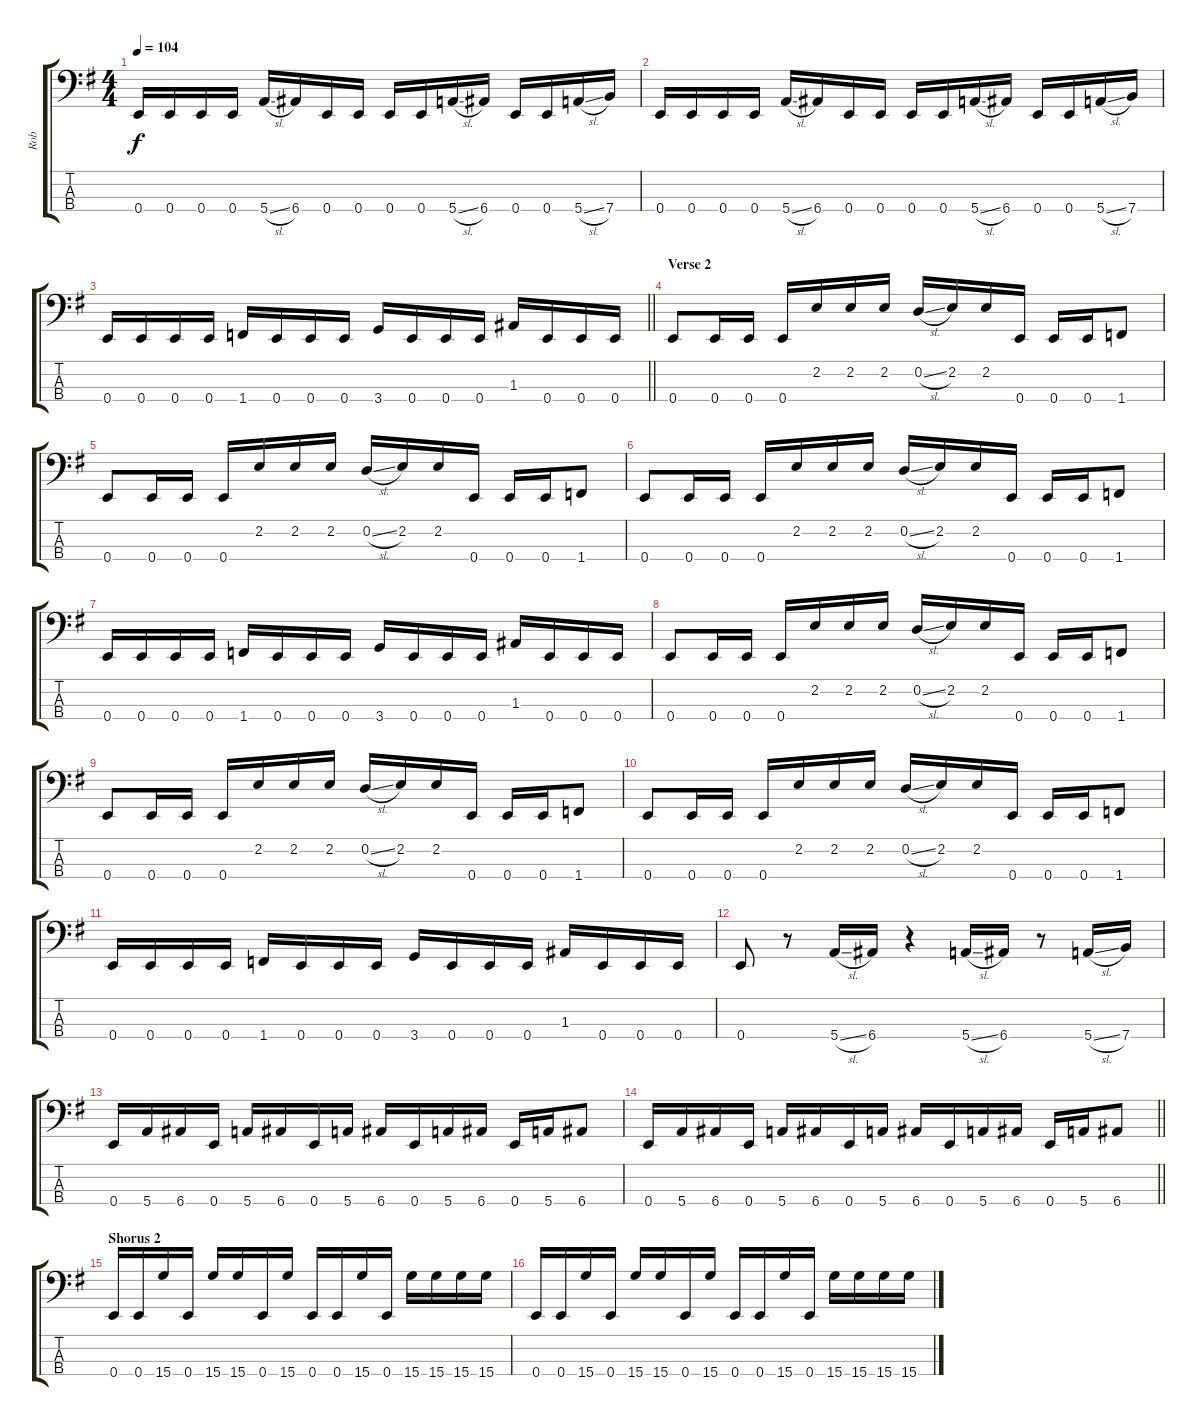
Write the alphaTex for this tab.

\track ("Rob" "Rob") {instrument electricbassfinger}
\staff {score tabs}
\tuning (G2 D2 A1 E1) {hide}
\ts (4 4)
\tempo 104
\clef f4
\ks eminor
0.4.16{dy f} 0.4.16 0.4.16 0.4.16 5.4{sl}.16 6.4.16 0.4.16 0.4.16 0.4.16 0.4.16 5.4{sl}.16 6.4.16 0.4.16 0.4.16 5.4{sl}.16 7.4.16 |
0.4.16 0.4.16 0.4.16 0.4.16 5.4{sl}.16 6.4.16 0.4.16 0.4.16 0.4.16 0.4.16 5.4{sl}.16 6.4.16 0.4.16 0.4.16 5.4{sl}.16 7.4.16 |
\barLineRight lightlight
0.4.16 0.4.16 0.4.16 0.4.16 1.4.16 0.4.16 0.4.16 0.4.16 3.4.16 0.4.16 0.4.16 0.4.16 1.3.16 0.4.16 0.4.16 0.4.16 |
\section ("" "Verse 2")
0.4.8 0.4.16 0.4.16 0.4.16 2.2.16 2.2.16 2.2.16 0.2{sl}.16 2.2.16 2.2.16 0.4.16 0.4.16 0.4.16 1.4.8 |
0.4.8 0.4.16 0.4.16 0.4.16 2.2.16 2.2.16 2.2.16 0.2{sl}.16 2.2.16 2.2.16 0.4.16 0.4.16 0.4.16 1.4.8 |
0.4.8 0.4.16 0.4.16 0.4.16 2.2.16 2.2.16 2.2.16 0.2{sl}.16 2.2.16 2.2.16 0.4.16 0.4.16 0.4.16 1.4.8 |
0.4.16 0.4.16 0.4.16 0.4.16 1.4.16 0.4.16 0.4.16 0.4.16 3.4.16 0.4.16 0.4.16 0.4.16 1.3.16 0.4.16 0.4.16 0.4.16 |
0.4.8 0.4.16 0.4.16 0.4.16 2.2.16 2.2.16 2.2.16 0.2{sl}.16 2.2.16 2.2.16 0.4.16 0.4.16 0.4.16 1.4.8 |
0.4.8 0.4.16 0.4.16 0.4.16 2.2.16 2.2.16 2.2.16 0.2{sl}.16 2.2.16 2.2.16 0.4.16 0.4.16 0.4.16 1.4.8 |
0.4.8 0.4.16 0.4.16 0.4.16 2.2.16 2.2.16 2.2.16 0.2{sl}.16 2.2.16 2.2.16 0.4.16 0.4.16 0.4.16 1.4.8 |
0.4.16 0.4.16 0.4.16 0.4.16 1.4.16 0.4.16 0.4.16 0.4.16 3.4.16 0.4.16 0.4.16 0.4.16 1.3.16 0.4.16 0.4.16 0.4.16 |
0.4.8 r.8 5.4{sl}.16 6.4.16 r.4 5.4{sl}.16 6.4.16 r.8 5.4{sl}.16 7.4.16 |
0.4.16 5.4.16 6.4.16 0.4.16 5.4.16 6.4.16 0.4.16 5.4.16 6.4.16 0.4.16 5.4.16 6.4.16 0.4.16 5.4.16 6.4.8 |
\barLineRight lightlight
0.4.16 5.4.16 6.4.16 0.4.16 5.4.16 6.4.16 0.4.16 5.4.16 6.4.16 0.4.16 5.4.16 6.4.16 0.4.16 5.4.16 6.4.8 |
\section ("" "Shorus 2")
0.4.16 0.4.16 15.4.16 0.4.16 15.4.16 15.4.16 0.4.16 15.4.16 0.4.16 0.4.16 15.4.16 0.4.16 15.4.16 15.4.16 15.4.16 15.4.16 |
0.4.16 0.4.16 15.4.16 0.4.16 15.4.16 15.4.16 0.4.16 15.4.16 0.4.16 0.4.16 15.4.16 0.4.16 15.4.16 15.4.16 15.4.16 15.4.16
